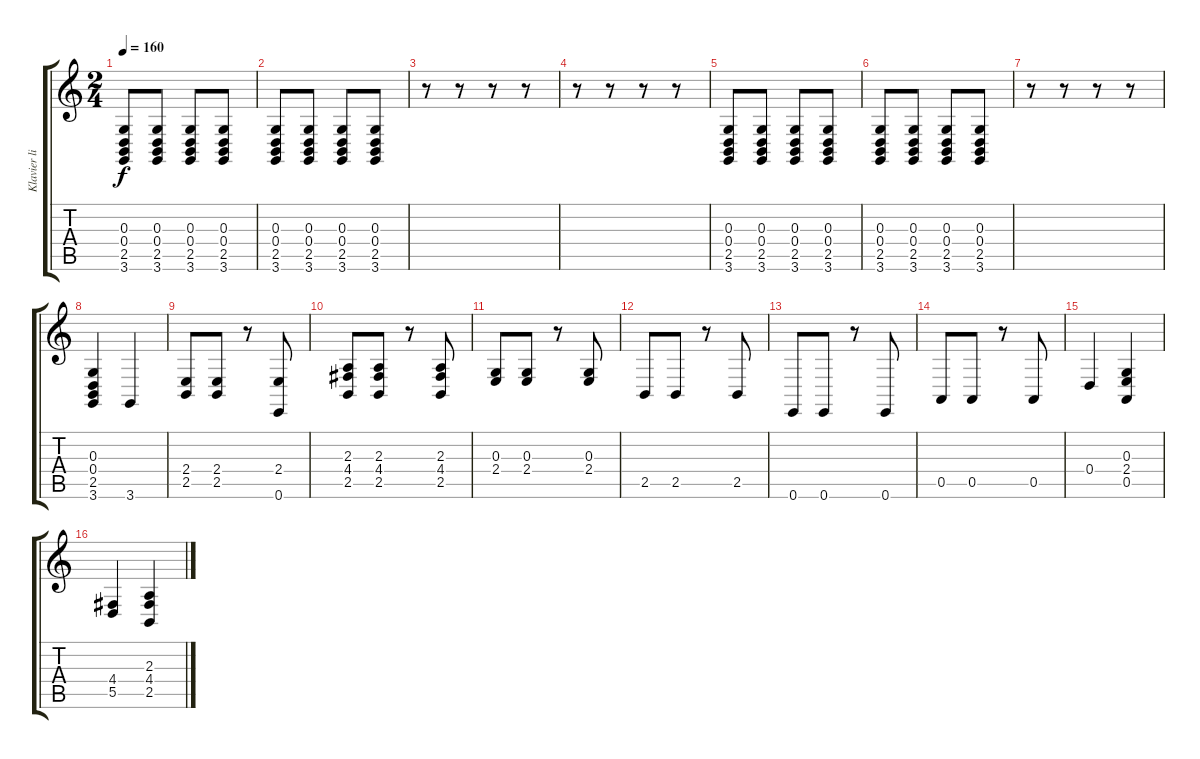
\track ("Klavier linke Hand" "Klavier li") {instrument acousticgrandpiano}
\staff {score tabs}
\tuning (E4 B3 G3 D3 A2 E2) {hide}
\ts (2 4)
\tempo 160
\clef g2
\ks c
(0.3 0.4 2.5 3.6).8{dy f} (0.3 0.4 2.5 3.6).8 (0.3 0.4 2.5 3.6).8 (0.3 0.4 2.5 3.6).8 |
(0.3 0.4 2.5 3.6).8 (0.3 0.4 2.5 3.6).8 (0.3 0.4 2.5 3.6).8 (0.3 0.4 2.5 3.6).8 |
r.8 r.8 r.8 r.8 |
r.8 r.8 r.8 r.8 |
(0.3 0.4 2.5 3.6).8 (0.3 0.4 2.5 3.6).8 (0.3 0.4 2.5 3.6).8 (0.3 0.4 2.5 3.6).8 |
(0.3 0.4 2.5 3.6).8 (0.3 0.4 2.5 3.6).8 (0.3 0.4 2.5 3.6).8 (0.3 0.4 2.5 3.6).8 |
r.8 r.8 r.8 r.8 |
(0.3 0.4 2.5 3.6).4 3.6.4 |
(2.4 2.5).8 (2.4 2.5).8 r.8 (2.4 0.6).8 |
(2.3 4.4 2.5).8 (2.3 4.4 2.5).8 r.8 (2.3 4.4 2.5).8 |
(0.3 2.4).8 (0.3 2.4).8 r.8 (0.3 2.4).8 |
2.5.8 2.5.8 r.8 2.5.8 |
0.6.8 0.6.8 r.8 0.6.8 |
0.5.8 0.5.8 r.8 0.5.8 |
0.4.4 (0.3 2.4 0.5).4 |
(4.4 5.5).4 (2.3 4.4 2.5).4
